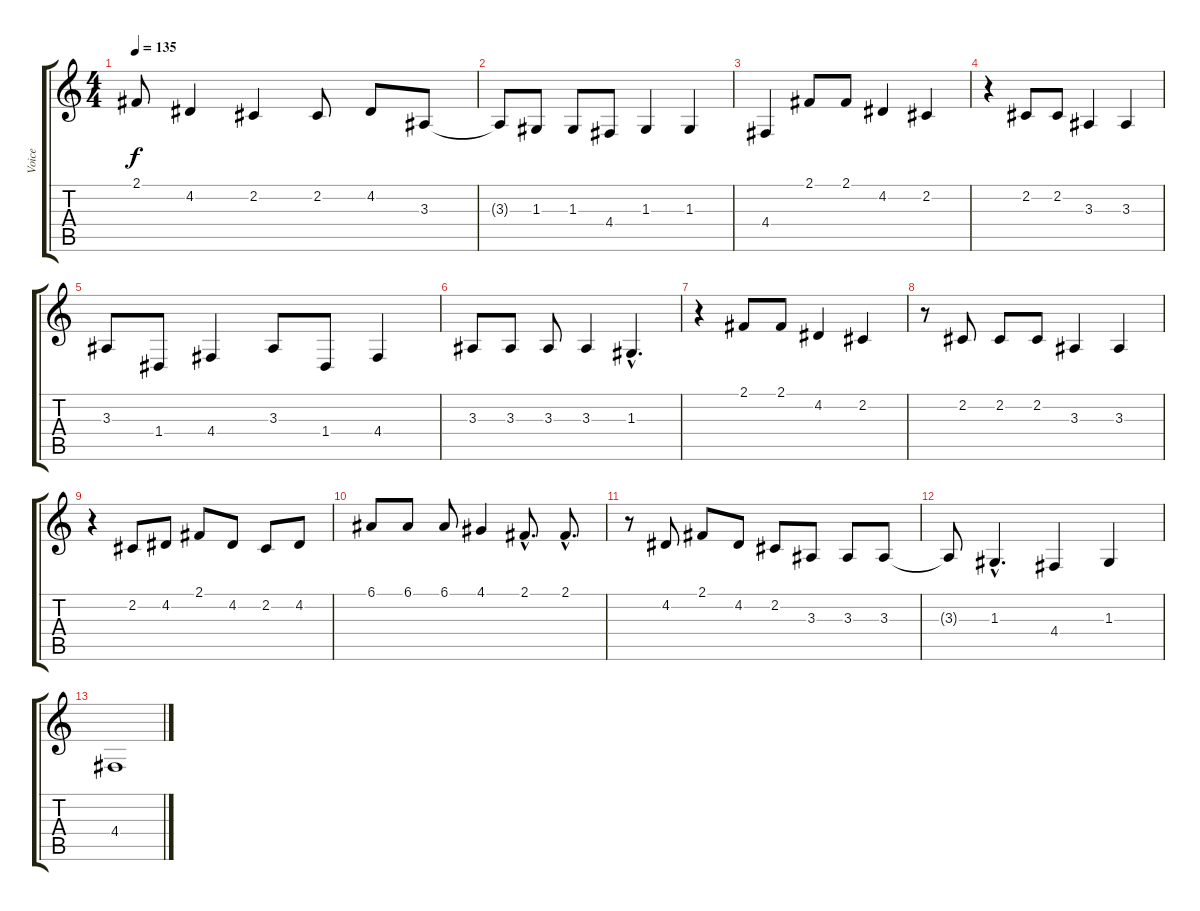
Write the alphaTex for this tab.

\track ("Voice" "Voice") {instrument violin}
\staff {score tabs}
\tuning (E4 B3 G3 D3 A2 E2) {hide}
\ts (4 4)
\tempo 135
\clef g2
\ks c
2.1.8{dy f} 4.2.4 2.2.4 2.2.8 4.2.8 3.3.8 |
3.3{t}.8 1.3.8 1.3.8 4.4.8 1.3.4 1.3.4 |
4.4.4 2.1.8 2.1.8 4.2.4 2.2.4 |
r.4 2.2.8 2.2.8 3.3.4 3.3.4 |
3.3.8 1.4.8 4.4.4 3.3.8 1.4.8 4.4.4 |
3.3.8 3.3.8 3.3.8 3.3.4 1.3{hac}.4{d} |
r.4 2.1.8 2.1.8 4.2.4 2.2.4 |
r.8 2.2.8 2.2.8 2.2.8 3.3.4 3.3.4 |
r.4 2.2.8 4.2.8 2.1.8 4.2.8 2.2.8 4.2.8 |
6.1.8 6.1.8 6.1.8 4.1.4 2.1{hac}.8{d} 2.1{hac}.8{d} |
r.8 4.2.8 2.1.8 4.2.8 2.2.8 3.3.8 3.3.8 3.3.8 |
3.3{t}.8 1.3{hac}.4{d} 4.4.4 1.3.4 |
4.4.1
